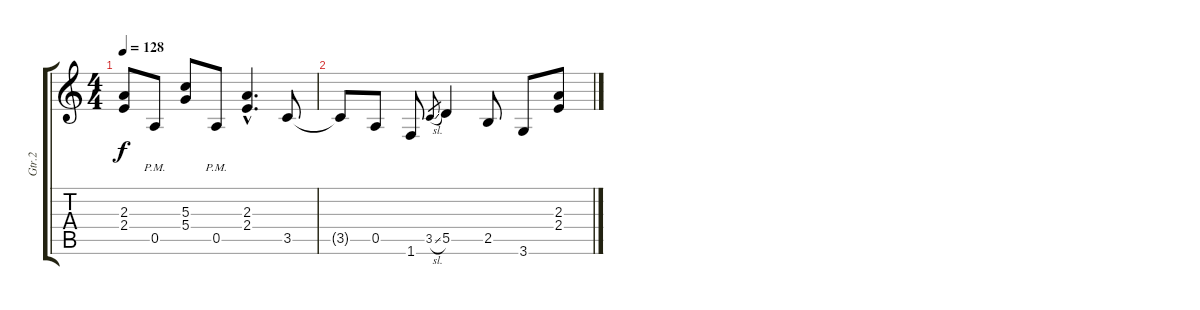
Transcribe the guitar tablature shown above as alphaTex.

\track ("Gtr.2" "Gtr.2") {instrument overdrivenguitar}
\staff {score tabs}
\tuning (E4 B3 G3 D3 A2 E2) {hide}
\ts (4 4)
\tempo 128
\clef g2
\ks c
(2.3{t} 2.4{t}).8{dy f} 0.5{pm}.8 (5.3 5.4).8 0.5{pm}.8 (2.3{hac} 2.4{hac}).4{d} 3.5.8 |
3.5{t}.8 0.5.8 1.6.8 3.5{sl}.8{gr} 5.5.4 2.5.8 3.6.8 (2.3 2.4).8
